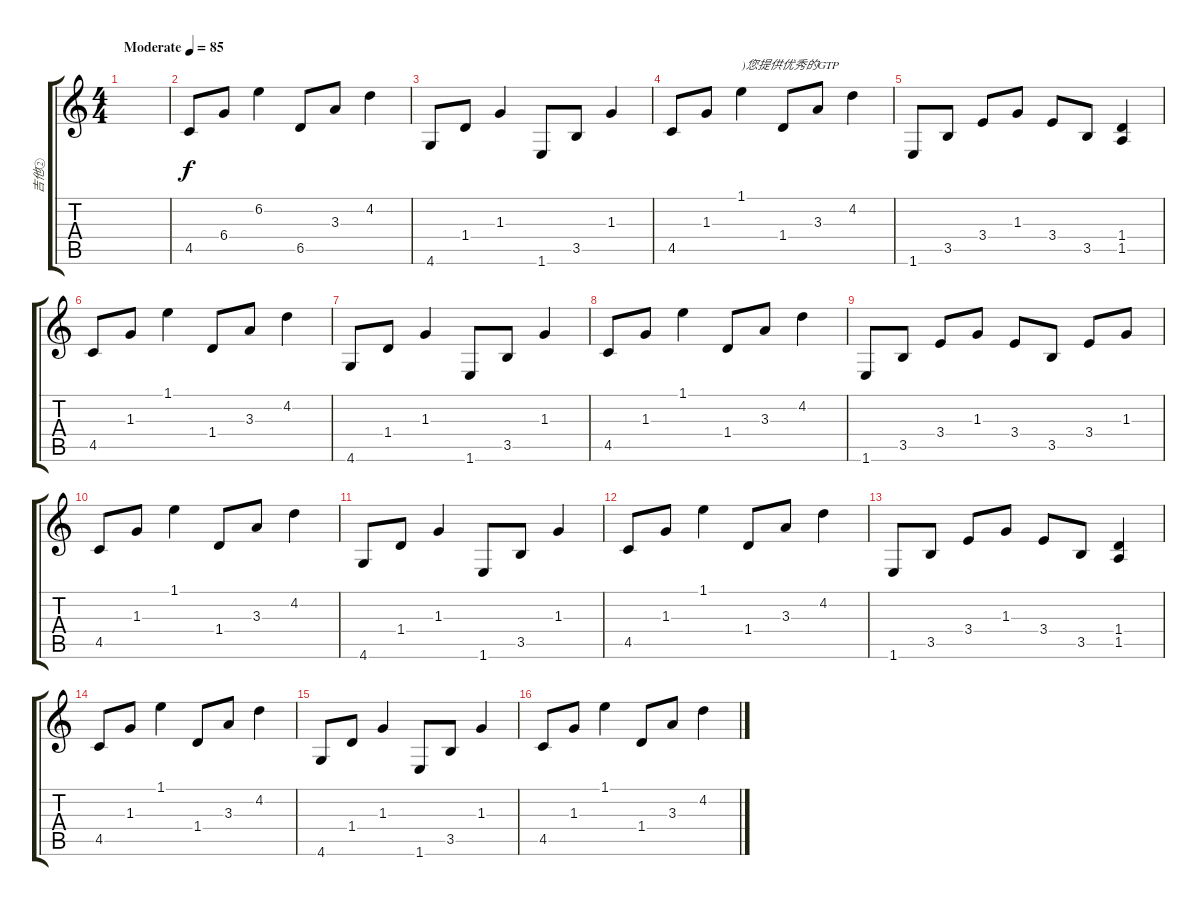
\track ("吉他②" "吉他②") {instrument acousticguitarnylon}
\staff {score tabs}
\tuning (Eb4 Bb3 Gb3 Db3 Ab2 Eb2) {hide}
\ts (4 4)
\tempo (85 "Moderate")
\clef g2
\ks c
|
4.5.8 6.4.8 6.2.4 6.5.8 3.3.8 4.2.4 |
4.6.8 1.4.8 1.3.4 1.6.8 3.5.8 1.3.4 |
4.5.8 1.3.8 1.1.4{txt ")您提供优秀的GTP"} 1.4.8 3.3.8 4.2.4 |
1.6.8 3.5.8 3.4.8 1.3.8 3.4.8 3.5.8 (1.4 1.5).4 |
4.5.8 1.3.8 1.1.4 1.4.8 3.3.8 4.2.4 |
4.6.8 1.4.8 1.3.4 1.6.8 3.5.8 1.3.4 |
4.5.8 1.3.8 1.1.4 1.4.8 3.3.8 4.2.4 |
1.6.8 3.5.8 3.4.8 1.3.8 3.4.8 3.5.8 3.4.8 1.3.8 |
4.5.8 1.3.8 1.1.4 1.4.8 3.3.8 4.2.4 |
4.6.8 1.4.8 1.3.4 1.6.8 3.5.8 1.3.4 |
4.5.8 1.3.8 1.1.4 1.4.8 3.3.8 4.2.4 |
1.6.8 3.5.8 3.4.8 1.3.8 3.4.8 3.5.8 (1.4 1.5).4 |
4.5.8 1.3.8 1.1.4 1.4.8 3.3.8 4.2.4 |
4.6.8 1.4.8 1.3.4 1.6.8 3.5.8 1.3.4 |
4.5.8 1.3.8 1.1.4 1.4.8 3.3.8 4.2.4
